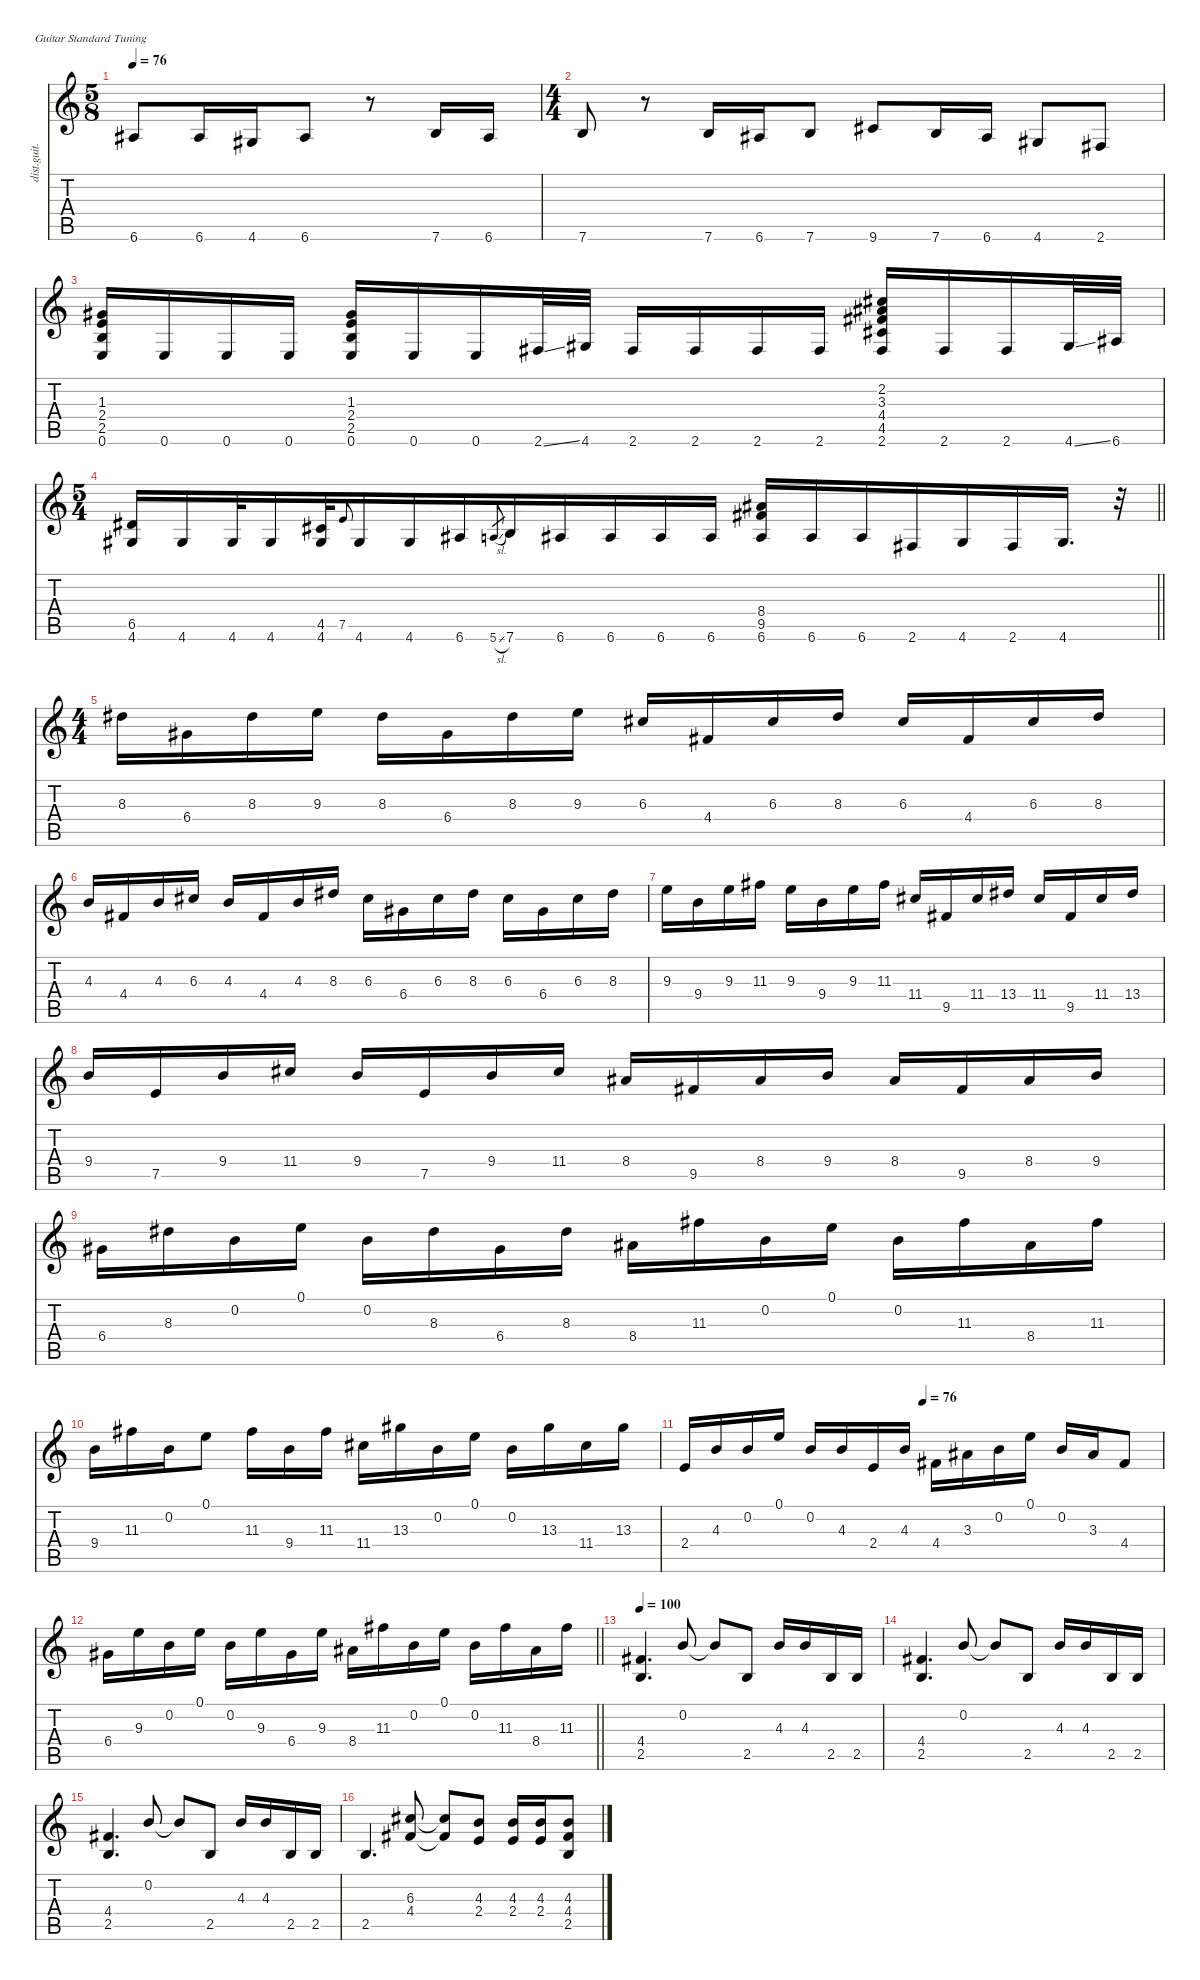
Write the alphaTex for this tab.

\defaultSystemsLayout 4
\hideDynamics
\bracketExtendMode nobrackets
\otherSystemsTrackNameOrientation horizontal
\track ("John Petrucci (Guitar)" "dist.guit.") {instrument distortionguitar}
\staff {score tabs}
\tuning (E4 B3 G3 D3 A2 E2)
\ts (5 8)
\tempo 76
\clef g2
\ks c
6.6{acc #}.8{dy f beam Up} 6.6{acc #}.16{beam Up} 4.6{acc #}.16{beam Up} 6.6{acc #}.8{beam Up} r.8{beam Up} 7.6.16{beam Up} 6.6{acc #}.16{beam Up} |
\ts (4 4)
\beaming (8 2 2 2 2)
7.6.8{beam Up} r.8{beam Up} 7.6.16{beam Up} 6.6{acc #}.16{beam Up} 7.6.8{beam Up} 9.6{acc #}.8{beam Up} 7.6.16{beam Up} 6.6{acc #}.16{beam Up} 4.6{acc #}.8{beam Up} 2.6{acc #}.8{beam Up} |
(1.3{acc #} 2.4 2.5 0.6).16{beam Up} 0.6.16{beam Up} 0.6.16{beam Up} 0.6.16{beam Up} (1.3{acc #} 2.4 2.5 0.6).16{beam Up} 0.6.16{beam Up} 0.6.16{beam Up} 2.6{ss acc #}.32{beam Up} 4.6{acc #}.32{beam Up} 2.6{acc #}.16{beam Up} 2.6{acc #}.16{beam Up} 2.6{acc #}.16{beam Up} 2.6{acc #}.16{beam Up} (2.2{acc #} 3.3{acc #} 4.4{acc #} 4.5{acc #} 2.6{acc #}).16{beam Up} 2.6{acc #}.16{beam Up} 2.6{acc #}.16{beam Up} 4.6{ss acc #}.32{beam Up} 6.6{acc #}.32{beam Up} |
\ts (5 4)
\beaming (8 6 4)
\barLineRight lightlight
(6.5{acc #} 4.6{acc #}).16{beam Up} 4.6{acc #}.16{beam Up} 4.6{acc #}.32{beam Up} 4.6{acc #}.16{beam Up} (4.5{acc #} 4.6{acc #}).32{beam Up} 7.5.8{gr onbeat beam Up} 4.6{acc #}.16{beam Up} 4.6{acc #}.16{beam Up} 6.6{acc #}.16{beam Up} 5.6{sl}.8{gr dy mf beam Up} 7.6.16{dy f beam Up} 6.6{acc #}.16{beam Up} 6.6{acc #}.16{beam Up} 6.6{acc #}.16{beam Up beam merge} 6.6{acc #}.16{beam Up beam split} (8.4{acc #} 9.5{acc #} 6.6{acc #}).16{beam Up} 6.6{acc #}.16{beam Up} 6.6{acc #}.16{beam Up} 2.6{acc #}.16{beam Up} 4.6{acc #}.16{beam Up} 2.6{acc #}.16{beam Up} 4.6{acc #}.16{d beam Up} r.32{beam Up} |
\ts (4 4)
\beaming (8 2 2 2 2)
8.3{acc #}.16{dy mf instrument acousticguitarsteel beam Down} 6.4{acc #}.16{dy f beam Down} 8.3{acc #}.16{beam Down} 9.3.16{beam Down} 8.3{acc #}.16{beam Down} 6.4{acc #}.16{beam Down} 8.3{acc #}.16{beam Down} 9.3.16{beam Down} 6.3{acc #}.16{beam Up} 4.4{acc #}.16{beam Up} 6.3{acc #}.16{beam Up} 8.3{acc #}.16{beam Up} 6.3{acc #}.16{beam Up} 4.4{acc #}.16{beam Up} 6.3{acc #}.16{beam Up} 8.3{acc #}.16{beam Up} |
4.3.16{beam Up} 4.4{acc #}.16{beam Up} 4.3.16{beam Up} 6.3{acc #}.16{beam Up} 4.3.16{beam Up} 4.4{acc #}.16{beam Up} 4.3.16{beam Up} 8.3{acc #}.16{beam Up} 6.3{acc #}.16{beam Down} 6.4{acc #}.16{beam Down} 6.3{acc #}.16{beam Down} 8.3{acc #}.16{beam Down} 6.3{acc #}.16{beam Down} 6.4{acc #}.16{beam Down} 6.3{acc #}.16{beam Down} 8.3{acc #}.16{beam Down} |
9.3.16{beam Down} 9.4.16{beam Down} 9.3.16{beam Down} 11.3{acc #}.16{beam Down} 9.3.16{beam Down} 9.4.16{beam Down} 9.3.16{beam Down} 11.3{acc #}.16{beam Down} 11.4{acc #}.16{beam Up} 9.5{acc #}.16{beam Up} 11.4{acc #}.16{beam Up} 13.4{acc #}.16{beam Up} 11.4{acc #}.16{beam Up} 9.5{acc #}.16{beam Up} 11.4{acc #}.16{beam Up} 13.4{acc #}.16{beam Up} |
9.4.16{beam Up} 7.5.16{beam Up} 9.4.16{beam Up} 11.4{acc #}.16{beam Up} 9.4.16{beam Up} 7.5.16{beam Up} 9.4.16{beam Up} 11.4{acc #}.16{beam Up} 8.4{acc #}.16{beam Up} 9.5{acc #}.16{beam Up} 8.4{acc #}.16{beam Up} 9.4.16{beam Up} 8.4{acc #}.16{beam Up} 9.5{acc #}.16{beam Up} 8.4{acc #}.16{beam Up} 9.4.16{beam Up} |
6.4{acc #}.16{beam Down} 8.3{acc #}.16{beam Down} 0.2.16{beam Down} 0.1.16{beam Down} 0.2.16{beam Down} 8.3{acc #}.16{beam Down} 6.4{acc #}.16{beam Down} 8.3{acc #}.16{beam Down} 8.4{acc #}.16{beam Down} 11.3{acc #}.16{beam Down} 0.2.16{beam Down} 0.1.16{beam Down} 0.2.16{beam Down} 11.3{acc #}.16{beam Down} 8.4{acc #}.16{beam Down} 11.3{acc #}.16{beam Down} |
9.4.16{beam Down} 11.3{acc #}.16{beam Down} 0.2.16{beam Down} 0.1.8{beam Down} 11.3{acc #}.16{beam Down} 9.4.16{beam Down} 11.3{acc #}.16{beam Down} 11.4{acc #}.16{beam Down} 13.3{acc #}.16{beam Down} 0.2.16{beam Down} 0.1.16{beam Down} 0.2.16{beam Down} 13.3{acc #}.16{beam Down} 11.4{acc #}.16{beam Down} 13.3{acc #}.16{beam Down} |
\tempo (76 0.5)
2.4.16{beam Up} 4.3.16{beam Up} 0.2.16{beam Up} 0.1.16{beam Up} 0.2.16{beam Up} 4.3.16{beam Up} 2.4.16{beam Up} 4.3.16{beam Up} 4.4{acc #}.16{beam Down} 3.3{acc #}.16{beam Down} 0.2.16{beam Down} 0.1.16{beam Down} 0.2.16{beam Up} 3.3{acc #}.16{beam Up} 4.4{acc #}.8{beam Up} |
\tempo (60 0.9625 hide)
\barLineRight lightlight
6.4{acc #}.16{beam Down} 9.3.16{beam Down} 0.2.16{beam Down} 0.1.16{beam Down} 0.2.16{beam Down} 9.3.16{beam Down} 6.4{acc #}.16{beam Down} 9.3.16{beam Down} 8.4{acc #}.16{beam Down} 11.3{acc #}.16{beam Down} 0.2.16{beam Down} 0.1.16{beam Down} 0.2.16{beam Down} 11.3{acc #}.16{beam Down} 8.4{acc #}.16{beam Down} 11.3{acc #}.16{beam Down} |
\tempo 100
(4.4{acc #} 2.5).4{d instrument distortionguitar beam Up} 0.2.8{beam Up} 0.2{t}.8{beam Up} 2.5.8{dy mf beam Up} 4.3.16{dy f beam Up} 4.3.16{beam Up} 2.5.16{beam Up} 2.5.16{beam Up} |
(4.4{acc #} 2.5).4{d beam Up} 0.2.8{beam Up} 0.2{t}.8{beam Up} 2.5.8{dy mf beam Up} 4.3.16{dy f beam Up} 4.3.16{beam Up} 2.5.16{beam Up} 2.5.16{beam Up} |
(4.4{acc #} 2.5).4{d beam Up} 0.2.8{beam Up} 0.2{t}.8{beam Up} 2.5.8{dy mf beam Up} 4.3.16{dy f beam Up} 4.3.16{beam Up} 2.5.16{beam Up} 2.5.16{beam Up} |
2.5.4{d beam Up} (6.3{acc #} 4.4{acc #}).8{beam Up} (6.3{t acc #} 4.4{t acc #}).8{beam Up} (4.3 2.4).8{beam Up} (4.3 2.4).16{beam Up} (4.3 2.4).16{beam Up} (4.3 4.4{acc #} 2.5).8{beam Up}
